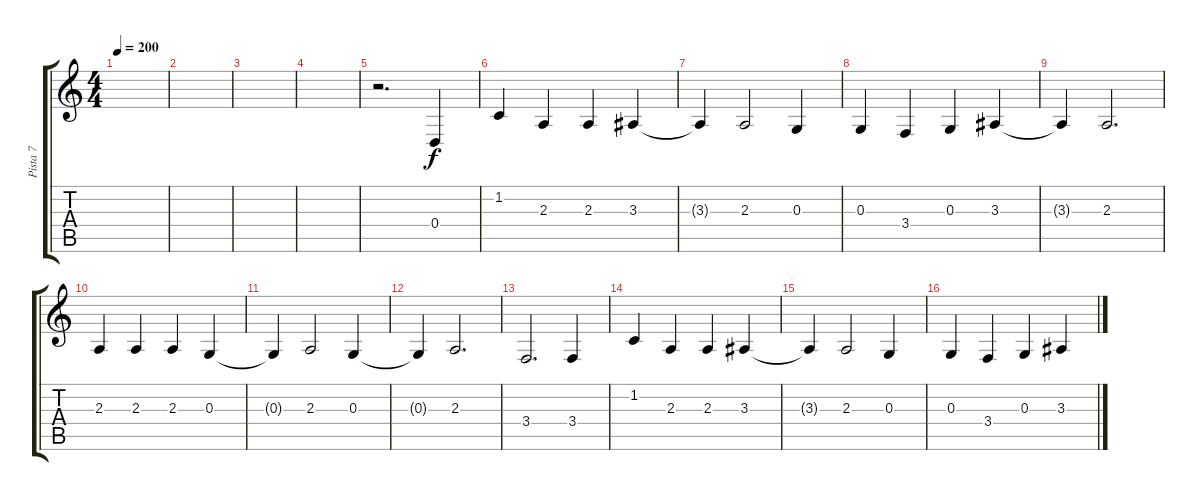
\track ("Pista 7" "Pista 7") {instrument electricgrandpiano}
\staff {score tabs}
\tuning (E4 B3 G3 D3 A2 E2) {hide}
\ts (4 4)
\tempo 200
\clef g2
\ks c
|
|
|
|
r.2{d} 0.4.4 |
1.2.4 2.3.4 2.3.4 3.3.4 |
3.3{t}.4 2.3.2 0.3.4 |
0.3.4 3.4.4 0.3.4 3.3.4 |
3.3{t}.4 2.3.2{d} |
2.3.4 2.3.4 2.3.4 0.3.4 |
0.3{t}.4 2.3.2 0.3.4 |
0.3{t}.4 2.3.2{d} |
3.4.2{d} 3.4.4 |
1.2.4 2.3.4 2.3.4 3.3.4 |
3.3{t}.4 2.3.2 0.3.4 |
0.3.4 3.4.4 0.3.4 3.3.4
